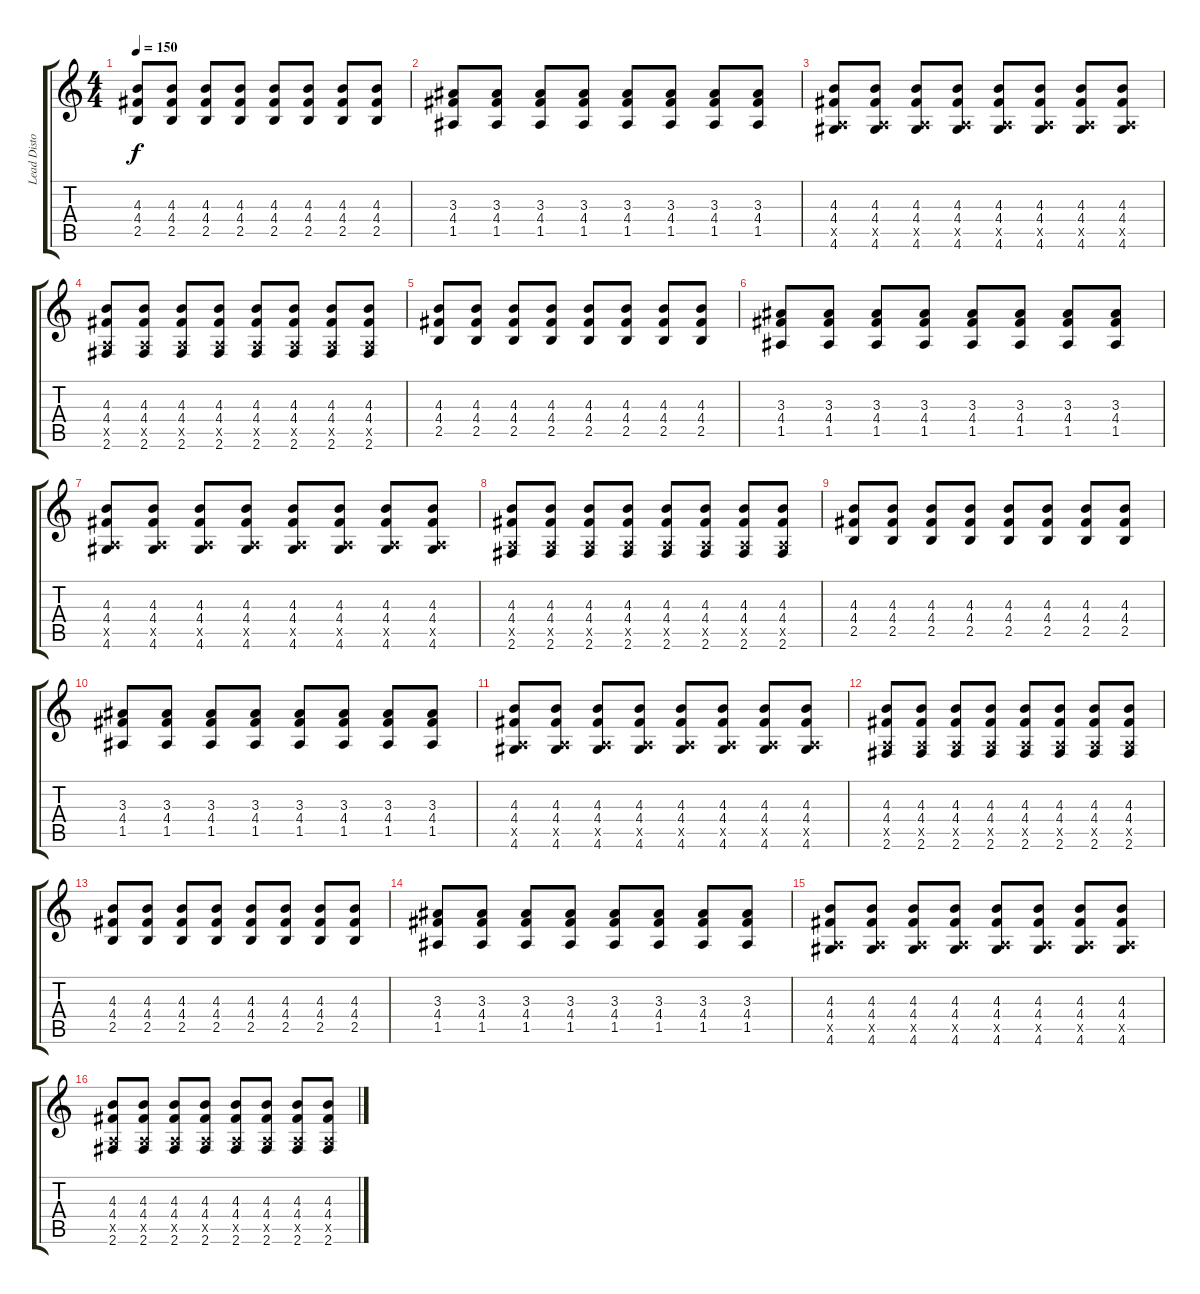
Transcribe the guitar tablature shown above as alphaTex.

\track ("Lead Distorted" "Lead Disto") {instrument overdrivenguitar}
\staff {score tabs}
\tuning (E4 B3 G3 D3 A2 E2) {hide}
\ts (4 4)
\tempo 150
\clef g2
\ks c
(4.3 4.4 2.5).8{dy f} (4.3 4.4 2.5).8 (4.3 4.4 2.5).8 (4.3 4.4 2.5).8 (4.3 4.4 2.5).8 (4.3 4.4 2.5).8 (4.3 4.4 2.5).8 (4.3 4.4 2.5).8 |
(3.3 4.4 1.5).8 (3.3 4.4 1.5).8 (3.3 4.4 1.5).8 (3.3 4.4 1.5).8 (3.3 4.4 1.5).8 (3.3 4.4 1.5).8 (3.3 4.4 1.5).8 (3.3 4.4 1.5).8 |
(4.3 4.4 0.5{x} 4.6).8 (4.3 4.4 0.5{x} 4.6).8 (4.3 4.4 0.5{x} 4.6).8 (4.3 4.4 0.5{x} 4.6).8 (4.3 4.4 0.5{x} 4.6).8 (4.3 4.4 0.5{x} 4.6).8 (4.3 4.4 0.5{x} 4.6).8 (4.3 4.4 0.5{x} 4.6).8 |
(4.3 4.4 0.5{x} 2.6).8 (4.3 4.4 0.5{x} 2.6).8 (4.3 4.4 0.5{x} 2.6).8 (4.3 4.4 0.5{x} 2.6).8 (4.3 4.4 0.5{x} 2.6).8 (4.3 4.4 0.5{x} 2.6).8 (4.3 4.4 0.5{x} 2.6).8 (4.3 4.4 0.5{x} 2.6).8 |
(4.3 4.4 2.5).8 (4.3 4.4 2.5).8 (4.3 4.4 2.5).8 (4.3 4.4 2.5).8 (4.3 4.4 2.5).8 (4.3 4.4 2.5).8 (4.3 4.4 2.5).8 (4.3 4.4 2.5).8 |
(3.3 4.4 1.5).8 (3.3 4.4 1.5).8 (3.3 4.4 1.5).8 (3.3 4.4 1.5).8 (3.3 4.4 1.5).8 (3.3 4.4 1.5).8 (3.3 4.4 1.5).8 (3.3 4.4 1.5).8 |
(4.3 4.4 0.5{x} 4.6).8 (4.3 4.4 0.5{x} 4.6).8 (4.3 4.4 0.5{x} 4.6).8 (4.3 4.4 0.5{x} 4.6).8 (4.3 4.4 0.5{x} 4.6).8 (4.3 4.4 0.5{x} 4.6).8 (4.3 4.4 0.5{x} 4.6).8 (4.3 4.4 0.5{x} 4.6).8 |
(4.3 4.4 0.5{x} 2.6).8 (4.3 4.4 0.5{x} 2.6).8 (4.3 4.4 0.5{x} 2.6).8 (4.3 4.4 0.5{x} 2.6).8 (4.3 4.4 0.5{x} 2.6).8 (4.3 4.4 0.5{x} 2.6).8 (4.3 4.4 0.5{x} 2.6).8 (4.3 4.4 0.5{x} 2.6).8 |
(4.3 4.4 2.5).8 (4.3 4.4 2.5).8 (4.3 4.4 2.5).8 (4.3 4.4 2.5).8 (4.3 4.4 2.5).8 (4.3 4.4 2.5).8 (4.3 4.4 2.5).8 (4.3 4.4 2.5).8 |
(3.3 4.4 1.5).8 (3.3 4.4 1.5).8 (3.3 4.4 1.5).8 (3.3 4.4 1.5).8 (3.3 4.4 1.5).8 (3.3 4.4 1.5).8 (3.3 4.4 1.5).8 (3.3 4.4 1.5).8 |
(4.3 4.4 0.5{x} 4.6).8 (4.3 4.4 0.5{x} 4.6).8 (4.3 4.4 0.5{x} 4.6).8 (4.3 4.4 0.5{x} 4.6).8 (4.3 4.4 0.5{x} 4.6).8 (4.3 4.4 0.5{x} 4.6).8 (4.3 4.4 0.5{x} 4.6).8 (4.3 4.4 0.5{x} 4.6).8 |
(4.3 4.4 0.5{x} 2.6).8 (4.3 4.4 0.5{x} 2.6).8 (4.3 4.4 0.5{x} 2.6).8 (4.3 4.4 0.5{x} 2.6).8 (4.3 4.4 0.5{x} 2.6).8 (4.3 4.4 0.5{x} 2.6).8 (4.3 4.4 0.5{x} 2.6).8 (4.3 4.4 0.5{x} 2.6).8 |
(4.3 4.4 2.5).8 (4.3 4.4 2.5).8 (4.3 4.4 2.5).8 (4.3 4.4 2.5).8 (4.3 4.4 2.5).8 (4.3 4.4 2.5).8 (4.3 4.4 2.5).8 (4.3 4.4 2.5).8 |
(3.3 4.4 1.5).8 (3.3 4.4 1.5).8 (3.3 4.4 1.5).8 (3.3 4.4 1.5).8 (3.3 4.4 1.5).8 (3.3 4.4 1.5).8 (3.3 4.4 1.5).8 (3.3 4.4 1.5).8 |
(4.3 4.4 0.5{x} 4.6).8 (4.3 4.4 0.5{x} 4.6).8 (4.3 4.4 0.5{x} 4.6).8 (4.3 4.4 0.5{x} 4.6).8 (4.3 4.4 0.5{x} 4.6).8 (4.3 4.4 0.5{x} 4.6).8 (4.3 4.4 0.5{x} 4.6).8 (4.3 4.4 0.5{x} 4.6).8 |
(4.3 4.4 0.5{x} 2.6).8 (4.3 4.4 0.5{x} 2.6).8 (4.3 4.4 0.5{x} 2.6).8 (4.3 4.4 0.5{x} 2.6).8 (4.3 4.4 0.5{x} 2.6).8 (4.3 4.4 0.5{x} 2.6).8 (4.3 4.4 0.5{x} 2.6).8 (4.3 4.4 0.5{x} 2.6).8
